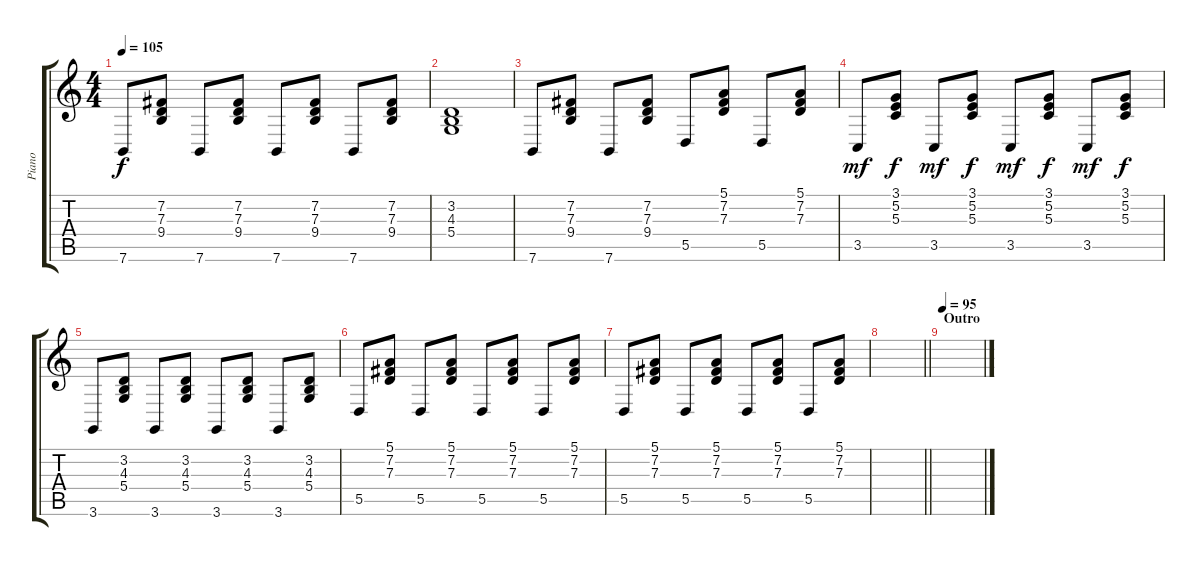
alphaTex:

\track ("Piano" "Piano") {instrument acousticgrandpiano}
\staff {score tabs}
\tuning (E4 B3 G3 D3 A2 E2) {hide}
\ts (4 4)
\tempo 105
\clef g2
\ks c
7.6.8{dy f} (7.2 7.3 9.4).8 7.6.8 (7.2 7.3 9.4).8 7.6.8 (7.2 7.3 9.4).8 7.6.8 (7.2 7.3 9.4).8 |
(3.2 4.3 5.4).1 |
7.6.8 (7.2 7.3 9.4).8 7.6.8 (7.2 7.3 9.4).8 5.5.8 (5.1 7.2 7.3).8 5.5.8 (5.1 7.2 7.3).8 |
3.5.8{dy mf} (3.1 5.2 5.3).8{dy f} 3.5.8{dy mf} (3.1 5.2 5.3).8{dy f} 3.5.8{dy mf} (3.1 5.2 5.3).8{dy f} 3.5.8{dy mf} (3.1 5.2 5.3).8{dy f} |
3.6.8 (3.2 4.3 5.4).8 3.6.8 (3.2 4.3 5.4).8 3.6.8 (3.2 4.3 5.4).8 3.6.8 (3.2 4.3 5.4).8 |
5.5.8 (5.1 7.2 7.3).8 5.5.8 (5.1 7.2 7.3).8 5.5.8 (5.1 7.2 7.3).8 5.5.8 (5.1 7.2 7.3).8 |
5.5.8 (5.1 7.2 7.3).8 5.5.8 (5.1 7.2 7.3).8 5.5.8 (5.1 7.2 7.3).8 5.5.8 (5.1 7.2 7.3).8 |
\barLineRight lightlight
|
\section ("" "Outro")
\tempo 95
